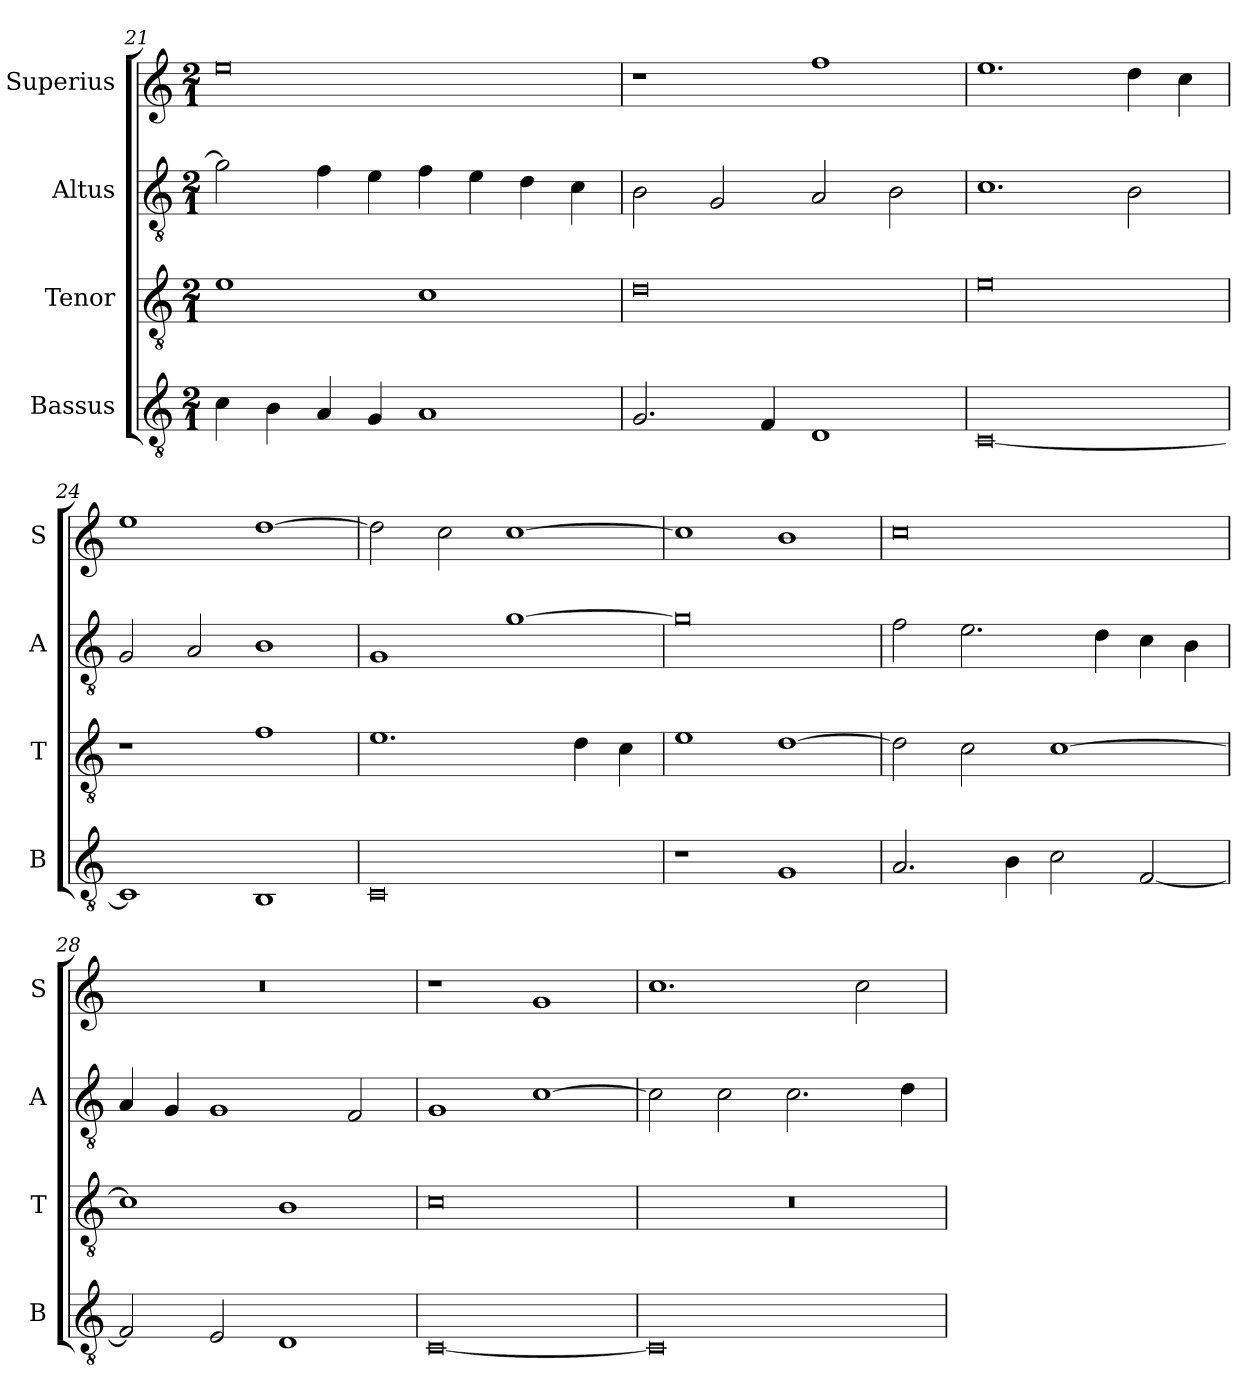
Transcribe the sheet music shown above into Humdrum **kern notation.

**kern	**kern	**kern	**kern
*part4	*part3	*part2	*part1
*staff4	*staff3	*staff2	*staff1
*I"Bassus	*I"Tenor	*I"Altus	*I"Superius
*I'B	*I'T	*I'A	*I'S
*clefGv2	*clefGv2	*clefGv2	*clefG2
*k[]	*k[]	*k[]	*k[]
*M2/1	*M2/1	*M2/1	*M2/1
=21	=21	=21	=21
4c\	1e	2g\]	0ee
4B\	.	.	.
4A/	.	4f\	.
4G/	.	4e\	.
1A	1c	4f\	.
.	.	4e\	.
.	.	4d\	.
.	.	4c\	.
=22	=22	=22	=22
2.G/	0d	2B\	1r
.	.	2G/	.
4F/	.	.	.
1D	.	2A/	1ff
.	.	2B\	.
=23	=23	=23	=23
[0C	0e	1.c	1.ee
.	.	2B\	4dd\
.	.	.	4cc\
=24	=24	=24	=24
1C]	1r	2G/	1ee
.	.	2A/	.
1BB	1f	1B	[1dd
=25	=25	=25	=25
0C	1.e	1G	2dd\]
.	.	.	2cc\
.	.	[1g	[1cc
.	4d\	.	.
.	4c\	.	.
=26	=26	=26	=26
1r	1e	0g]	1cc]
1G	[1d	.	1b
=27	=27	=27	=27
2.A/	2d\]	2f\	0cc
.	2c\	2.e\	.
4B\	.	.	.
2c\	[1c	.	.
.	.	4d\	.
[2F/	.	4c\	.
.	.	4B\	.
=28	=28	=28	=28
2F/]	1c]	4A/	0r
.	.	4G/	.
2E/	.	1G	.
1D	1B	.	.
.	.	2F/	.
=29	=29	=29	=29
[0C	0c	1G	1r
.	.	[1c	1g
=30	=30	=30	=30
0C]	0r	2c\]	1.cc
.	.	2c\	.
.	.	2.c\	.
.	.	.	2cc\
.	.	4d\	.
=	=	=	=
*-	*-	*-	*-
